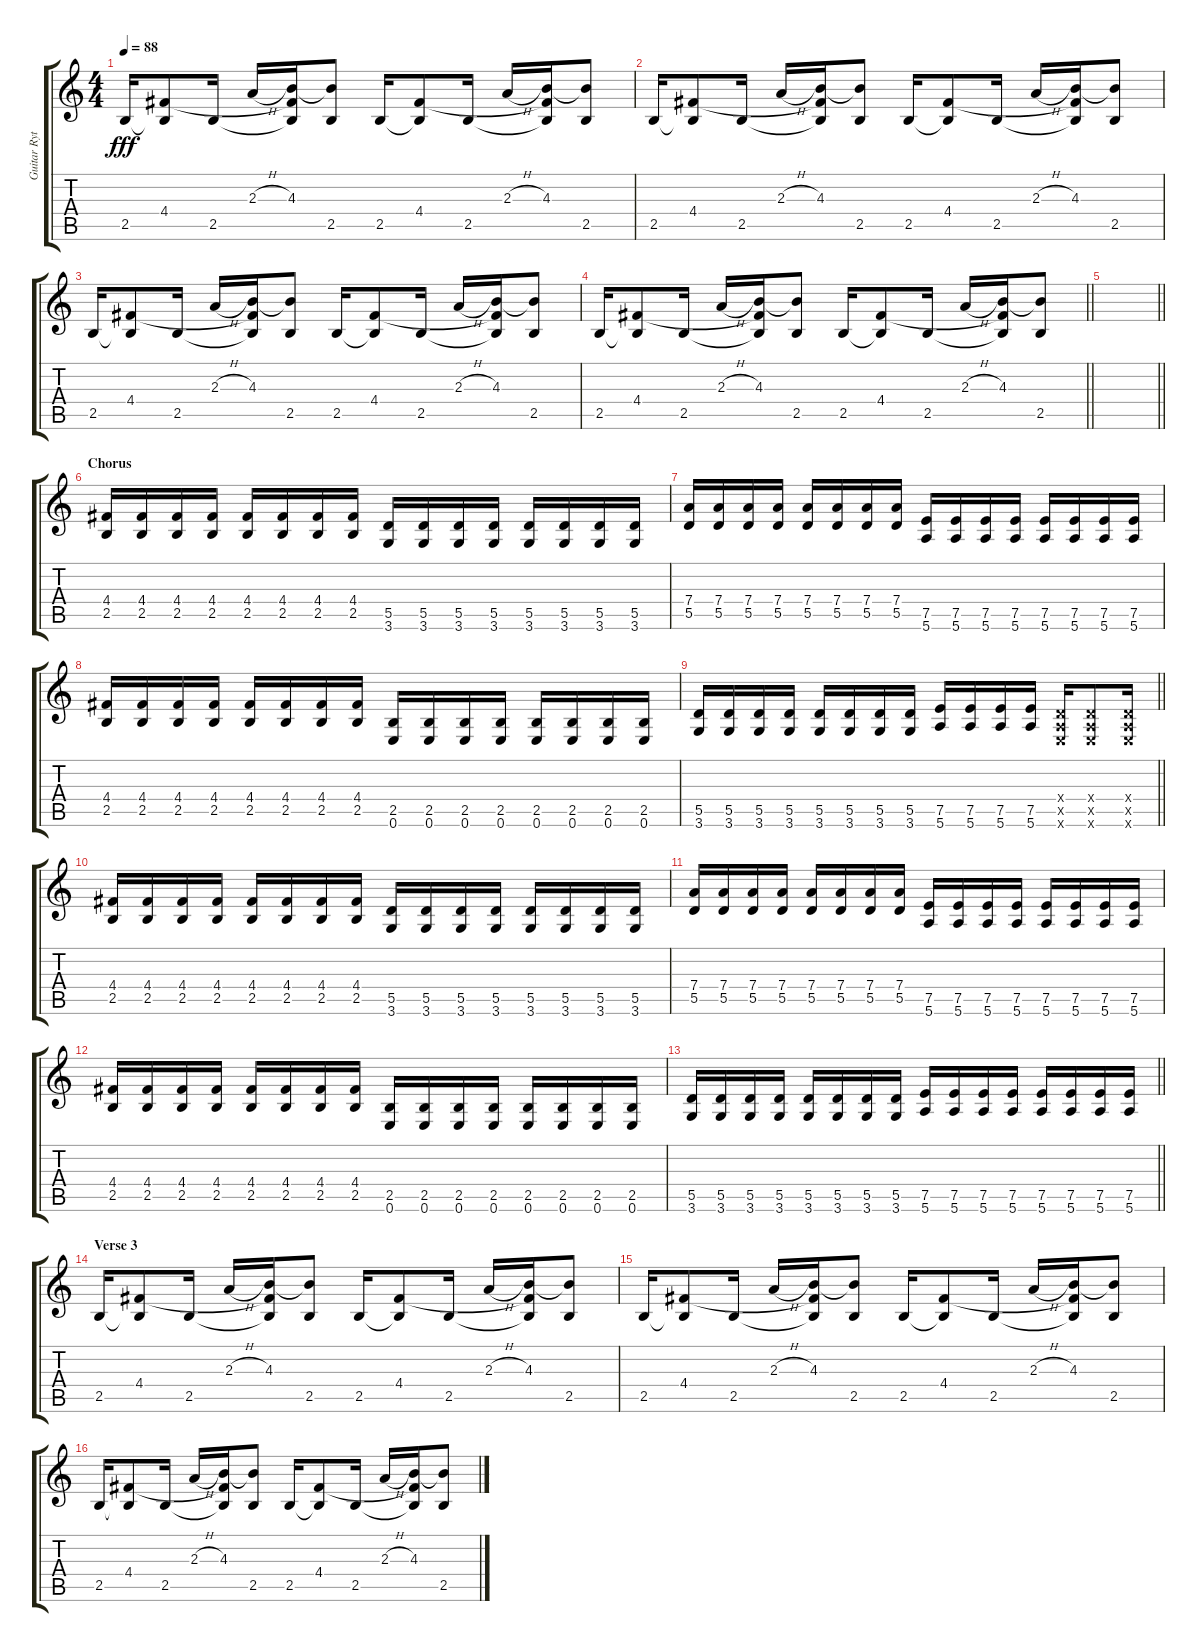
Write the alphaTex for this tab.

\track ("Guitar Rythm" "Guitar Ryt") {instrument overdrivenguitar}
\staff {score tabs}
\tuning (E4 B3 G3 D3 A2 E2) {hide}
\ts (4 4)
\tempo 88
\clef g2
\ks c
2.5.16{dy fff} (4.4 2.5{t}).8 2.5.16 2.3{h}.16 (4.3 4.4{t} 2.5{t}).16 (4.3{t} 2.5).8 2.5.16 (4.4 2.5{t}).8 2.5.16 2.3{h}.16 (4.3 4.4{t} 2.5{t}).16 (4.3{t} 2.5).8 |
2.5.16 (4.4 2.5{t}).8 2.5.16 2.3{h}.16 (4.3 4.4{t} 2.5{t}).16 (4.3{t} 2.5).8 2.5.16 (4.4 2.5{t}).8 2.5.16 2.3{h}.16 (4.3 4.4{t} 2.5{t}).16 (4.3{t} 2.5).8 |
2.5.16 (4.4 2.5{t}).8 2.5.16 2.3{h}.16 (4.3 4.4{t} 2.5{t}).16 (4.3{t} 2.5).8 2.5.16 (4.4 2.5{t}).8 2.5.16 2.3{h}.16 (4.3 4.4{t} 2.5{t}).16 (4.3{t} 2.5).8 |
\barLineRight lightlight
2.5.16 (4.4 2.5{t}).8 2.5.16 2.3{h}.16 (4.3 4.4{t} 2.5{t}).16 (4.3{t} 2.5).8 2.5.16 (4.4 2.5{t}).8 2.5.16 2.3{h}.16 (4.3 4.4{t} 2.5{t}).16 (4.3{t} 2.5).8 |
\barLineRight lightlight
|
\section ("" "Chorus")
(4.4 2.5).16{volume 10 instrument overdrivenguitar} (4.4 2.5).16 (4.4 2.5).16 (4.4 2.5).16 (4.4 2.5).16 (4.4 2.5).16 (4.4 2.5).16 (4.4 2.5).16 (5.5 3.6).16 (5.5 3.6).16 (5.5 3.6).16 (5.5 3.6).16 (5.5 3.6).16 (5.5 3.6).16 (5.5 3.6).16 (5.5 3.6).16 |
(7.4 5.5).16 (7.4 5.5).16 (7.4 5.5).16 (7.4 5.5).16 (7.4 5.5).16 (7.4 5.5).16 (7.4 5.5).16 (7.4 5.5).16 (7.5 5.6).16 (7.5 5.6).16 (7.5 5.6).16 (7.5 5.6).16 (7.5 5.6).16 (7.5 5.6).16 (7.5 5.6).16 (7.5 5.6).16 |
(4.4 2.5).16 (4.4 2.5).16 (4.4 2.5).16 (4.4 2.5).16 (4.4 2.5).16 (4.4 2.5).16 (4.4 2.5).16 (4.4 2.5).16 (2.5 0.6).16 (2.5 0.6).16 (2.5 0.6).16 (2.5 0.6).16 (2.5 0.6).16 (2.5 0.6).16 (2.5 0.6).16 (2.5 0.6).16 |
\barLineRight lightlight
(5.5 3.6).16 (5.5 3.6).16 (5.5 3.6).16 (5.5 3.6).16 (5.5 3.6).16 (5.5 3.6).16 (5.5 3.6).16 (5.5 3.6).16 (7.5 5.6).16 (7.5 5.6).16 (7.5 5.6).16 (7.5 5.6).16 (0.4{x} 0.5{x} 0.6{x}).16 (0.4{x} 0.5{x} 0.6{x}).8 (0.4{x} 0.5{x} 0.6{x}).16 |
(4.4 2.5).16 (4.4 2.5).16 (4.4 2.5).16 (4.4 2.5).16 (4.4 2.5).16 (4.4 2.5).16 (4.4 2.5).16 (4.4 2.5).16 (5.5 3.6).16 (5.5 3.6).16 (5.5 3.6).16 (5.5 3.6).16 (5.5 3.6).16 (5.5 3.6).16 (5.5 3.6).16 (5.5 3.6).16 |
(7.4 5.5).16 (7.4 5.5).16 (7.4 5.5).16 (7.4 5.5).16 (7.4 5.5).16 (7.4 5.5).16 (7.4 5.5).16 (7.4 5.5).16 (7.5 5.6).16 (7.5 5.6).16 (7.5 5.6).16 (7.5 5.6).16 (7.5 5.6).16 (7.5 5.6).16 (7.5 5.6).16 (7.5 5.6).16 |
(4.4 2.5).16 (4.4 2.5).16 (4.4 2.5).16 (4.4 2.5).16 (4.4 2.5).16 (4.4 2.5).16 (4.4 2.5).16 (4.4 2.5).16 (2.5 0.6).16 (2.5 0.6).16 (2.5 0.6).16 (2.5 0.6).16 (2.5 0.6).16 (2.5 0.6).16 (2.5 0.6).16 (2.5 0.6).16 |
\barLineRight lightlight
(5.5 3.6).16 (5.5 3.6).16 (5.5 3.6).16 (5.5 3.6).16 (5.5 3.6).16 (5.5 3.6).16 (5.5 3.6).16 (5.5 3.6).16 (7.5 5.6).16 (7.5 5.6).16 (7.5 5.6).16 (7.5 5.6).16 (7.5 5.6).16 (7.5 5.6).16 (7.5 5.6).16 (7.5 5.6).16 |
\section ("" "Verse 3")
2.5.16{volume 7 instrument electricguitarjazz} (4.4 2.5{t}).8 2.5.16 2.3{h}.16 (4.3 4.4{t} 2.5{t}).16 (4.3{t} 2.5).8 2.5.16 (4.4 2.5{t}).8 2.5.16 2.3{h}.16 (4.3 4.4{t} 2.5{t}).16 (4.3{t} 2.5).8 |
2.5.16 (4.4 2.5{t}).8 2.5.16 2.3{h}.16 (4.3 4.4{t} 2.5{t}).16 (4.3{t} 2.5).8 2.5.16 (4.4 2.5{t}).8 2.5.16 2.3{h}.16 (4.3 4.4{t} 2.5{t}).16 (4.3{t} 2.5).8 |
2.5.16 (4.4 2.5{t}).8 2.5.16 2.3{h}.16 (4.3 4.4{t} 2.5{t}).16 (4.3{t} 2.5).8 2.5.16 (4.4 2.5{t}).8 2.5.16 2.3{h}.16 (4.3 4.4{t} 2.5{t}).16 (4.3{t} 2.5).8
